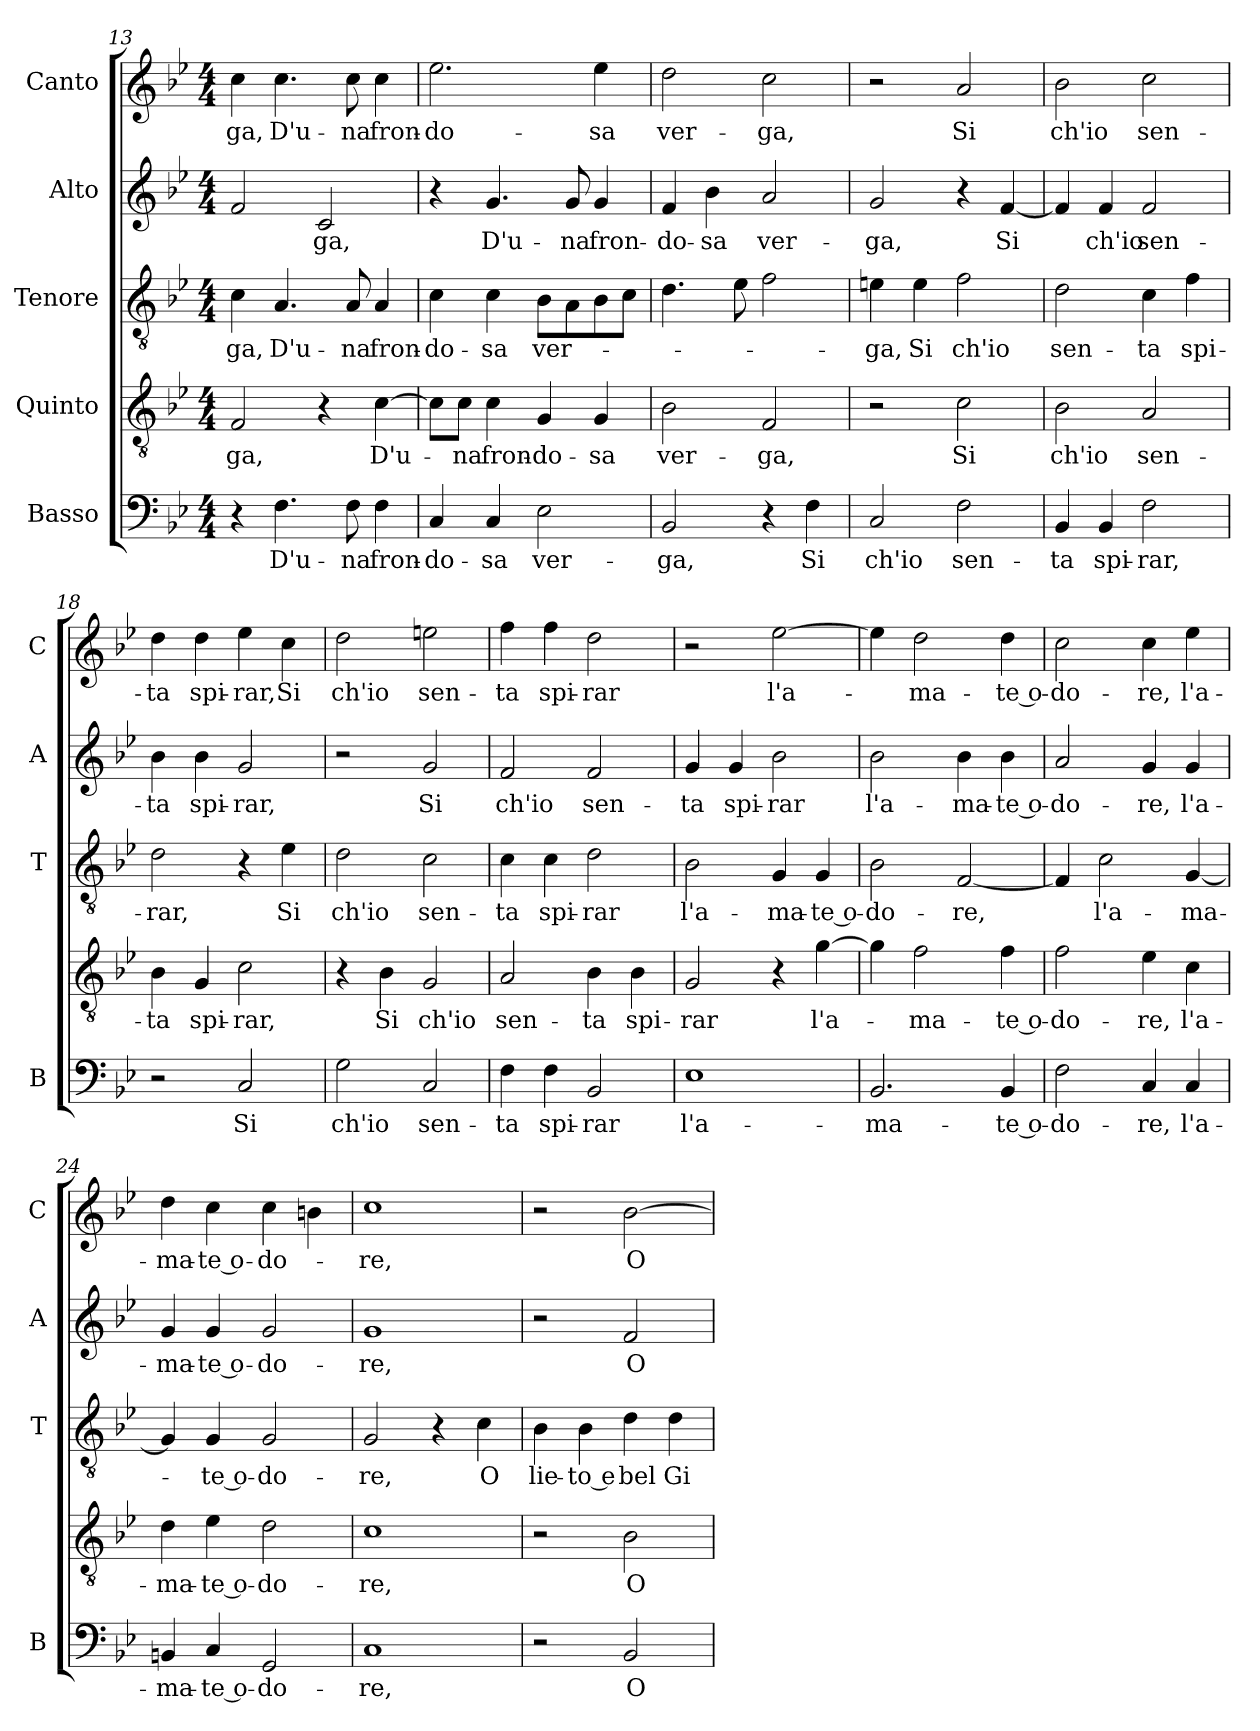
**kern	**text	**kern	**text	**kern	**text	**kern	**text	**kern	**text
*part5	*part5	*part4	*part4	*part3	*part3	*part2	*part2	*part1	*part1
*staff5	*staff5	*staff4	*staff4	*staff3	*staff3	*staff2	*staff2	*staff1	*staff1
*I"Basso	*	*I"Quinto	*	*I"Tenore	*	*I"Alto	*	*I"Canto	*
*I'B	*	*	*	*I'T	*	*I'A	*	*I'C	*
!!LO:PB:g=z
*clefF4	*	*clefGv2	*	*clefGv2	*	*clefG2	*	*clefG2	*
*k[b-e-]	*	*k[b-e-]	*	*k[b-e-]	*	*k[b-e-]	*	*k[b-e-]	*
*B-:	*	*B-:	*	*B-:	*	*B-:	*	*B-:	*
*M4/4	*	*M4/4	*	*M4/4	*	*M4/4	*	*M4/4	*
=13	=13	=13	=13	=13	=13	=13	=13	=13	=13
!	!	!	!LO:LY:b	!	!LO:LY:b	!	!	!	!LO:LY:b
4r	.	2F/	-ga,	4c\	-ga,	2f/	.	4cc\	-ga,
!	!LO:LY:b	!	!	!	!LO:LY:b	!	!	!	!LO:LY:b
4.F\	D'u-	.	.	4.A/	D'u-	.	.	4.cc\	D'u-
!	!	!	!	!	!	!	!LO:LY:b	!	!
.	.	4r	.	.	.	2c/	-ga,	.	.
!	!LO:LY:b	!	!	!	!LO:LY:b	!	!	!	!LO:LY:b
8F\	-na	.	.	8A/	-na	.	.	8cc\	-na
!	!LO:LY:b	!	!LO:LY:b	!	!LO:LY:b	!	!	!	!LO:LY:b
4F\	fron-	[4c\	D'u-	4A/	fron-	.	.	4cc\	fron-
=14	=14	=14	=14	=14	=14	=14	=14	=14	=14
!	!LO:LY:b	!	!	!	!LO:LY:b	!	!	!	!LO:LY:b
4C/	-do-	8c\L]	.	4c\	-do-	4r	.	2.ee-\	-do-
!	!	!	!LO:LY:b	!	!	!	!	!	!
.	.	8c\J	-na	.	.	.	.	.	.
!	!LO:LY:b	!	!LO:LY:b	!	!LO:LY:b	!	!LO:LY:b	!	!
4C/	-sa	4c\	fron-	4c\	-sa	4.g/	D'u-	.	.
!	!LO:LY:b	!	!LO:LY:b	!	!LO:LY:b	!	!	!	!
2E-\	ver-	4G/	-do-	8B-\L	ver-	.	.	.	.
!	!	!	!	!	!	!	!LO:LY:b	!	!
.	.	.	.	8A\	.	8g/	-na	.	.
!	!	!	!LO:LY:b	!	!	!	!LO:LY:b	!	!LO:LY:b
.	.	4G/	-sa	8B-\	.	4g/	fron-	4ee-\	-sa
.	.	.	.	8c\J	.	.	.	.	.
=15	=15	=15	=15	=15	=15	=15	=15	=15	=15
!	!LO:LY:b	!	!LO:LY:b	!	!	!	!LO:LY:b	!	!LO:LY:b
2BB-/	-ga,	2B-\	ver-	4.d\	.	4f/	-do-	2dd\	ver-
!	!	!	!	!	!	!	!LO:LY:b	!	!
.	.	.	.	.	.	4b-\	-sa	.	.
.	.	.	.	8e-\	.	.	.	.	.
!	!	!	!LO:LY:b	!	!	!	!LO:LY:b	!	!LO:LY:b
4r	.	2F/	-ga,	2f\	.	2a/	ver-	2cc\	-ga,
!	!LO:LY:b	!	!	!	!	!	!	!	!
4F\	Si	.	.	.	.	.	.	.	.
=16	=16	=16	=16	=16	=16	=16	=16	=16	=16
!	!LO:LY:b	!	!	!	!LO:LY:b	!	!LO:LY:b	!	!
2C/	ch'io	2r	.	4en\	-ga,	2g/	-ga,	2r	.
!	!	!	!	!	!LO:LY:b	!	!	!	!
.	.	.	.	4e\	Si	.	.	.	.
!	!LO:LY:b	!	!LO:LY:b	!	!LO:LY:b	!	!	!	!LO:LY:b
2F\	sen-	2c\	Si	2f\	ch'io	4r	.	2a/	Si
!	!	!	!	!	!	!	!LO:LY:b	!	!
.	.	.	.	.	.	[4f/	Si	.	.
=17	=17	=17	=17	=17	=17	=17	=17	=17	=17
!	!LO:LY:b	!	!LO:LY:b	!	!LO:LY:b	!	!	!	!LO:LY:b
4BB-/	-ta	2B-\	ch'io	2d\	sen-	4f/]	.	2b-\	ch'io
!	!LO:LY:b	!	!	!	!	!	!LO:LY:b	!	!
4BB-/	spi-	.	.	.	.	4f/	ch'io	.	.
!	!LO:LY:b	!	!LO:LY:b	!	!LO:LY:b	!	!LO:LY:b	!	!LO:LY:b
2F\	-rar,	2A/	sen-	4c\	-ta	2f/	sen-	2cc\	sen-
!	!	!	!	!	!LO:LY:b	!	!	!	!
.	.	.	.	4f\	spi-	.	.	.	.
=18	=18	=18	=18	=18	=18	=18	=18	=18	=18
!	!	!	!LO:LY:b	!	!LO:LY:b	!	!LO:LY:b	!	!LO:LY:b
2r	.	4B-\	-ta	2d\	-rar,	4b-\	-ta	4dd\	-ta
!	!	!	!LO:LY:b	!	!	!	!LO:LY:b	!	!LO:LY:b
.	.	4G/	spi-	.	.	4b-\	spi-	4dd\	spi-
!	!LO:LY:b	!	!LO:LY:b	!	!	!	!LO:LY:b	!	!LO:LY:b
2C/	Si	2c\	-rar,	4r	.	2g/	-rar,	4ee-\	-rar,
!	!	!	!	!	!LO:LY:b	!	!	!	!LO:LY:b
.	.	.	.	4e-\	Si	.	.	4cc\	Si
=19	=19	=19	=19	=19	=19	=19	=19	=19	=19
!	!LO:LY:b	!	!	!	!LO:LY:b	!	!	!	!LO:LY:b
2G\	ch'io	4r	.	2d\	ch'io	2r	.	2dd\	ch'io
!	!	!	!LO:LY:b	!	!	!	!	!	!
.	.	4B-\	Si	.	.	.	.	.	.
!	!LO:LY:b	!	!LO:LY:b	!	!LO:LY:b	!	!LO:LY:b	!	!LO:LY:b
2C/	sen-	2G/	ch'io	2c\	sen-	2g/	Si	2een\	sen-
!!LO:LB:g=z
=20	=20	=20	=20	=20	=20	=20	=20	=20	=20
!	!LO:LY:b	!	!LO:LY:b	!	!LO:LY:b	!	!LO:LY:b	!	!LO:LY:b
4F\	-ta	2A/	sen-	4c\	-ta	2f/	ch'io	4ff\	-ta
!	!LO:LY:b	!	!	!	!LO:LY:b	!	!	!	!LO:LY:b
4F\	spi-	.	.	4c\	spi-	.	.	4ff\	spi-
!	!LO:LY:b	!	!LO:LY:b	!	!LO:LY:b	!	!LO:LY:b	!	!LO:LY:b
2BB-/	-rar	4B-\	-ta	2d\	-rar	2f/	sen-	2dd\	-rar
!	!	!	!LO:LY:b	!	!	!	!	!	!
.	.	4B-\	spi-	.	.	.	.	.	.
=21	=21	=21	=21	=21	=21	=21	=21	=21	=21
!	!LO:LY:b	!	!LO:LY:b	!	!LO:LY:b	!	!LO:LY:b	!	!
1E-	l'a-	2G/	-rar	2B-\	l'a-	4g/	-ta	2r	.
!	!	!	!	!	!	!	!LO:LY:b	!	!
.	.	.	.	.	.	4g/	spi-	.	.
!	!	!	!	!	!LO:LY:b	!	!LO:LY:b	!	!LO:LY:b
.	.	4r	.	4G/	-ma-	2b-\	-rar	[2ee-\	l'a-
!	!	!	!LO:LY:b	!	!LO:LY:b	!	!	!	!
.	.	[4g\	l'a-	4G/	-te o-	.	.	.	.
=22	=22	=22	=22	=22	=22	=22	=22	=22	=22
!	!LO:LY:b	!	!	!	!LO:LY:b	!	!LO:LY:b	!	!
2.BB-/	-ma-	4g\]	.	2B-\	-do-	2b-\	l'a-	4ee-\]	.
!	!	!	!LO:LY:b	!	!	!	!	!	!LO:LY:b
.	.	2f\	-ma-	.	.	.	.	2dd\	-ma-
!	!	!	!	!	!LO:LY:b	!	!LO:LY:b	!	!
.	.	.	.	[2F/	-re,	4b-\	-ma-	.	.
!	!LO:LY:b	!	!LO:LY:b	!	!	!	!LO:LY:b	!	!LO:LY:b
4BB-/	-te o-	4f\	-te o-	.	.	4b-\	-te o-	4dd\	-te o-
=23	=23	=23	=23	=23	=23	=23	=23	=23	=23
!	!LO:LY:b	!	!LO:LY:b	!	!	!	!LO:LY:b	!	!LO:LY:b
2F\	-do-	2f\	-do-	4F/]	.	2a/	-do-	2cc\	-do-
!	!	!	!	!	!LO:LY:b	!	!	!	!
.	.	.	.	2c\	l'a-	.	.	.	.
!	!LO:LY:b	!	!LO:LY:b	!	!	!	!LO:LY:b	!	!LO:LY:b
4C/	-re,	4e-\	-re,	.	.	4g/	-re,	4cc\	-re,
!	!LO:LY:b	!	!LO:LY:b	!	!LO:LY:b	!	!LO:LY:b	!	!LO:LY:b
4C/	l'a-	4c\	l'a-	[4G/	-ma-	4g/	l'a-	4ee-\	l'a-
=24	=24	=24	=24	=24	=24	=24	=24	=24	=24
!	!LO:LY:b	!	!LO:LY:b	!	!	!	!LO:LY:b	!	!LO:LY:b
4BBn/	-ma-	4d\	-ma-	4G/]	.	4g/	-ma-	4dd\	-ma-
!	!LO:LY:b	!	!LO:LY:b	!	!LO:LY:b	!	!LO:LY:b	!	!LO:LY:b
4C/	-te o-	4e-\	-te o-	4G/	-te o-	4g/	-te o-	4cc\	-te o-
!	!LO:LY:b	!	!LO:LY:b	!	!LO:LY:b	!	!LO:LY:b	!	!LO:LY:b
2GG/	-do-	2d\	-do-	2G/	-do-	2g/	-do-	4cc\	-do-
.	.	.	.	.	.	.	.	4bn\	.
=25	=25	=25	=25	=25	=25	=25	=25	=25	=25
!	!LO:LY:b	!	!LO:LY:b	!	!LO:LY:b	!	!LO:LY:b	!	!LO:LY:b
1C	-re,	1c	-re,	2G/	-re,	1g	-re,	1cc	-re,
.	.	.	.	4r	.	.	.	.	.
!	!	!	!	!	!LO:LY:b	!	!	!	!
.	.	.	.	4c\	O	.	.	.	.
=26	=26	=26	=26	=26	=26	=26	=26	=26	=26
!	!	!	!	!	!LO:LY:b	!	!	!	!
2r	.	2r	.	4B-\	lie-	2r	.	2r	.
!	!	!	!	!	!LO:LY:b	!	!	!	!
.	.	.	.	4B-\	-to e	.	.	.	.
!	!LO:LY:b	!	!LO:LY:b	!	!LO:LY:b	!	!LO:LY:b	!	!LO:LY:b
2BB-/	O	2B-\	O	4d\	bel	2f/	O	[2b-\	O
!	!	!	!	!	!LO:LY:b	!	!	!	!
.	.	.	.	4d\	Gi-	.	.	.	.
=	=	=	=	=	=	=	=	=	=
*-	*-	*-	*-	*-	*-	*-	*-	*-	*-
